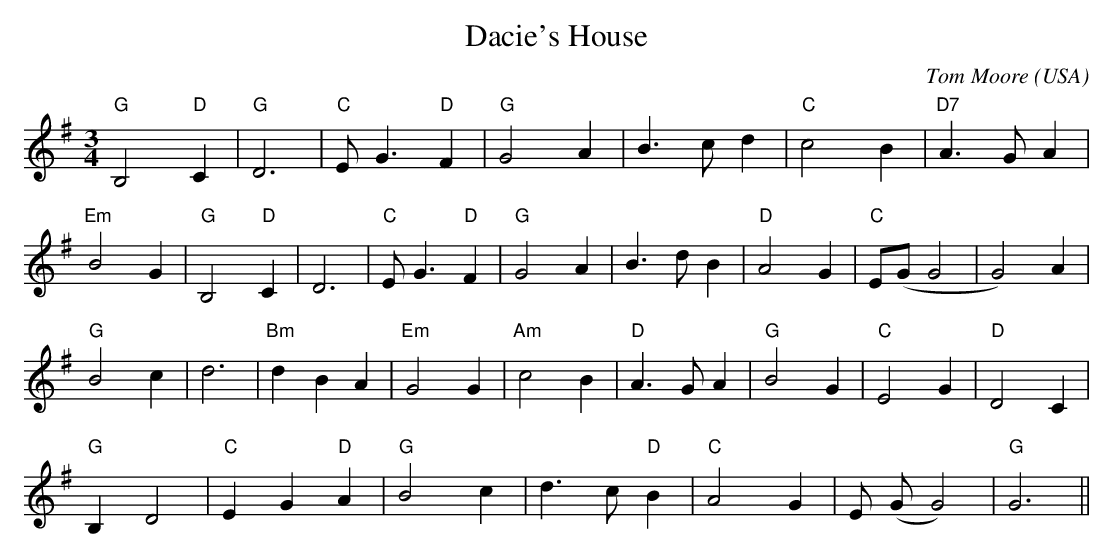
X:1
T: Dacie's House
C: Tom Moore
O:USA
M: 3/4
L: 1/8
K: Gmaj
"G"B,4 "D"C2 | "G"D6 | "C"EG3 "D"F2 | "G"G4 A2 | B3 cd2 | "C"c4 B2 | "D7"A3 GA2 |
"Em"B4G2 | "G"B,4 "D"C2 | D6 | "C"EG3 "D"F2 | "G"G4 A2 | B3 dB2 | "D"A4 G2 | "C"E(GG4 | G4) A2 |
"G"B4 c2 | d6 | "Bm"d2 B2 A2 | "Em"G4 G2 | "Am"c4 B2 | "D"A3 GA2 | "G"B4 G2 | "C" E4 G2 | "D"D4 C2 |
"G"B,2 D4 | "C"E2 G2 "D"A2 | "G"B4 c2 | d3 c "D"B2 | "C"A4 G2 | E (G G4) | "G"G6 ||
